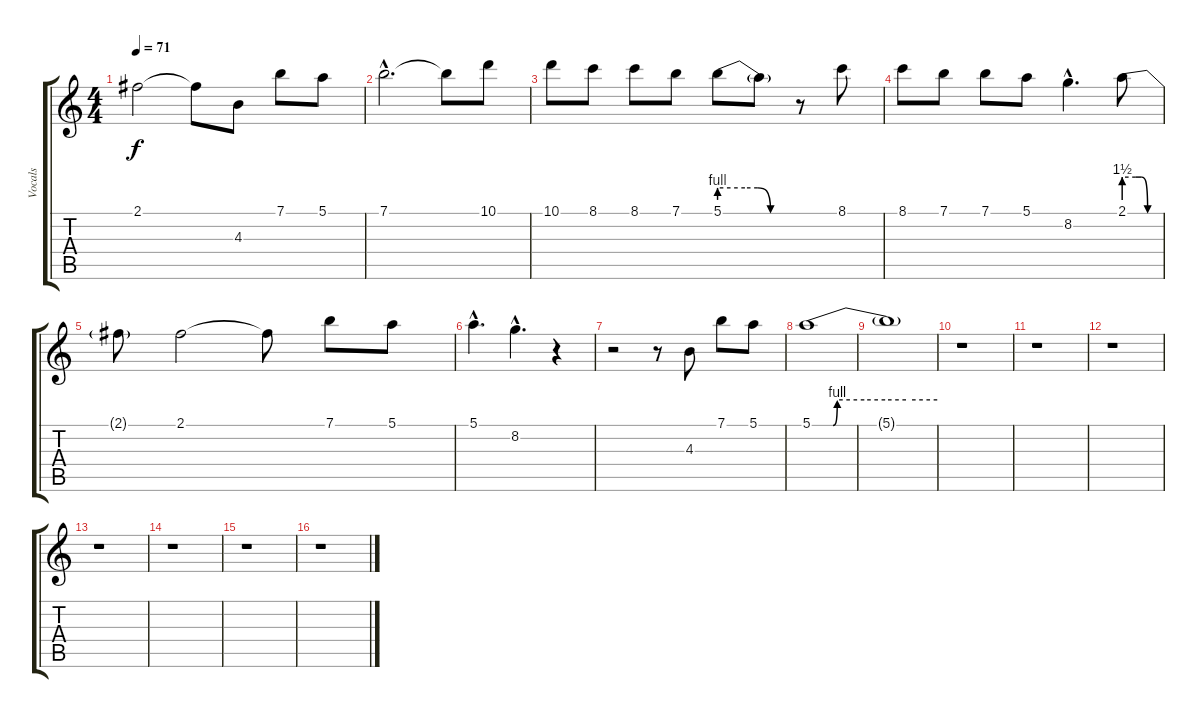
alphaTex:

\track ("Vocals" "Vocals") {instrument synthstrings1}
\staff {score tabs}
\tuning (E5 B4 G4 D4 A3 E3) {hide}
\ts (4 4)
\tempo 71
\clef g2
\ks c
2.1.2{dy f} 2.1{t}.8 4.3.8 7.1.8 5.1.8 |
7.1{hac}.2{d} 7.1{t}.8 10.1.8 |
10.1.8 8.1.8 8.1.8 7.1.8 5.1{be (custom 0 4 20 4 30 4 40 0 60 0)}.8 5.1{t}.8 r.8 8.1.8 |
8.1.8 7.1.8 7.1.8 5.1.8 8.2{hac}.4{d} 2.1{be (custom 0 6 20 6 30 6 40 0 60 0)}.8 |
2.1{t}.8 2.1.2 2.1{t}.8 7.1.8 5.1.8 |
5.1{hac}.4{d} 8.2{hac}.4{d} r.4 |
r.2 r.8 4.3.8 7.1.8 5.1.8 |
5.1{be (custom 0 0 10 0 12 4 25 4 35 4 45 4 60 4)}.1 |
5.1{t}.1 |
r.1 |
r.1 |
r.1 |
r.1 |
r.1 |
r.1 |
r.1
